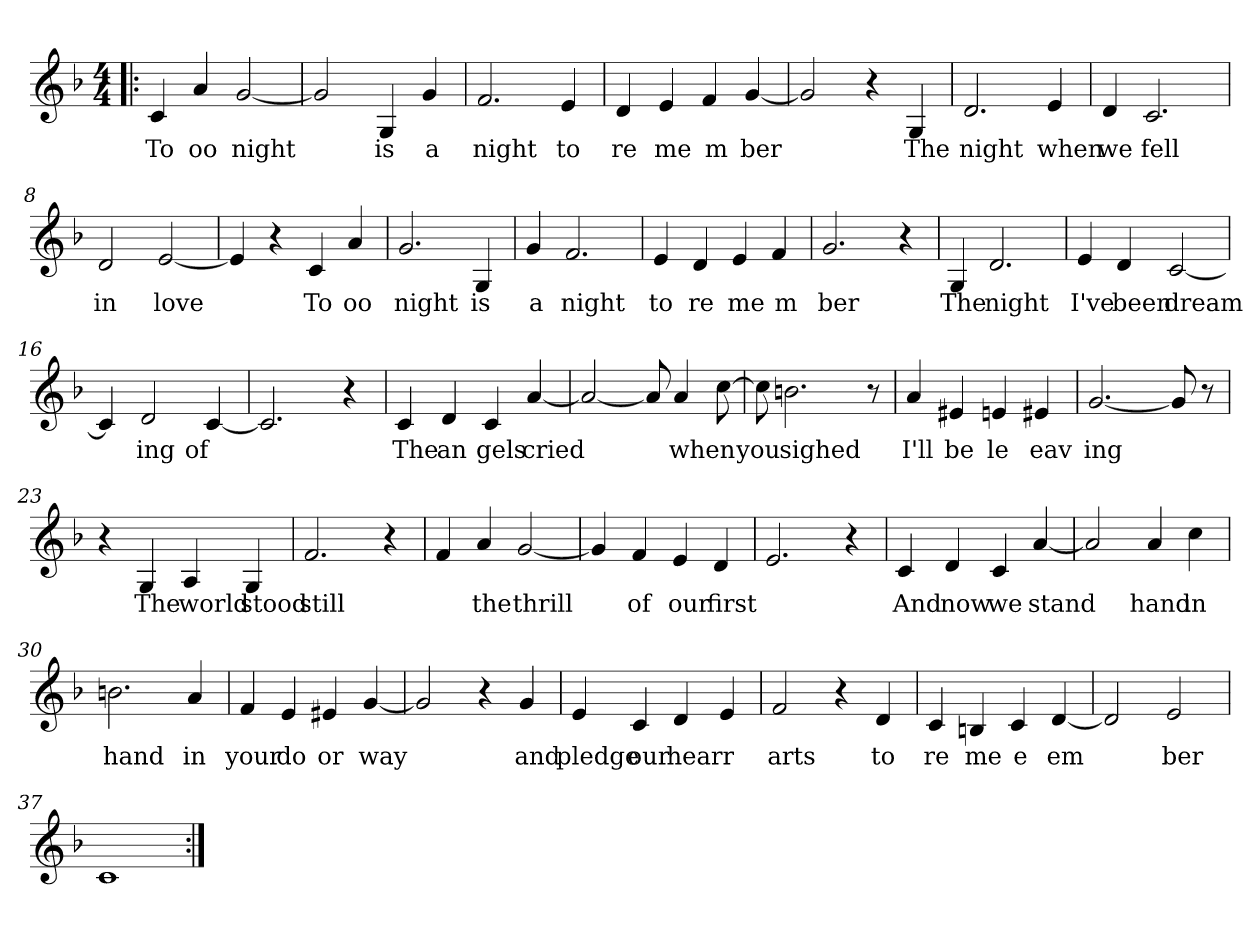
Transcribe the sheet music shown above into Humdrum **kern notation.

**kern	**text
*part1	*part1
*staff1	*staff1
*clefG2	*
*k[b-]	*
*F:	*
*M4/4	*
=1!|:	=1!|:
!	!LO:LY:b
4c/	To
!	!LO:LY:b
4a/	oo
!	!LO:LY:b
[2g/	night
=2	=2
2g/]	.
!	!LO:LY:b
4G/	is
!	!LO:LY:b
4g/	a
=3	=3
!	!LO:LY:b
2.f/	night
!	!LO:LY:b
4e/	to
=4	=4
!	!LO:LY:b
4d/	re
!	!LO:LY:b
4e/	me
!	!LO:LY:b
4f/	m
!	!LO:LY:b
[4g/	ber
=5	=5
2g/]	.
4r	.
!	!LO:LY:b
4G/	The
=6	=6
!	!LO:LY:b
2.d/	night
!	!LO:LY:b
4e/	when
!!LO:LB:g=z
=7	=7
!	!LO:LY:b
4d/	we
!	!LO:LY:b
2.c/	fell
=8	=8
!	!LO:LY:b
2d/	in
!	!LO:LY:b
[2e/	love
=9	=9
4e/]	.
4r	.
!	!LO:LY:b
4c/	To
!	!LO:LY:b
4a/	oo
=10	=10
!	!LO:LY:b
2.g/	night
!	!LO:LY:b
4G/	is
=11	=11
!	!LO:LY:b
4g/	a
!	!LO:LY:b
2.f/	night
=12	=12
!	!LO:LY:b
4e/	to
!	!LO:LY:b
4d/	re
!	!LO:LY:b
4e/	me
!	!LO:LY:b
4f/	m
=13	=13
!	!LO:LY:b
2.g/	ber
4r	.
!!LO:LB:g=z
=14	=14
!	!LO:LY:b
4G/	The
!	!LO:LY:b
2.d/	night
=15	=15
!	!LO:LY:b
4e/	I've
!	!LO:LY:b
4d/	been
!	!LO:LY:b
[2c/	dream
=16	=16
4c/]	.
!	!LO:LY:b
2d/	ing
!	!LO:LY:b
[4c/	of
=17	=17
2.c/]	.
4r	.
=18	=18
!	!LO:LY:b
4c/	The
!	!LO:LY:b
4d/	an
!	!LO:LY:b
4c/	gels
!	!LO:LY:b
[4a/	cried
=19	=19
2a/_	.
8a/]	.
!	!LO:LY:b
4a/	when
[8cc\	.
!!LO:LB:g=z
=20	=20
!	!LO:LY:b
8cc\]	you
!	!LO:LY:b
2.bn\	sighed
8r	.
=21	=21
!	!LO:LY:b
4a/	I'll
!	!LO:LY:b
4e#X/	be
!	!LO:LY:b
4en/	le
!	!LO:LY:b
4e#X/	eav
=22	=22
!	!LO:LY:b
[2.g/	ing
8g/]	.
8r	.
=23	=23
4r	.
!	!LO:LY:b
4G/	The
!	!LO:LY:b
4A/	world
!	!LO:LY:b
4G/	stood
=24	=24
!	!LO:LY:b
2.f/	still
!	!LO:LY:b
4r	at
=25	=25
4f/	.
!	!LO:LY:b
4a/	the
!	!LO:LY:b
[2g/	thrill
!!LO:LB:g=z
=26	=26
4g/]	.
!	!LO:LY:b
4f/	of
!	!LO:LY:b
4e/	our
!	!LO:LY:b
4d/	first
=27	=27
2.e/	.
4r	.
=28	=28
!	!LO:LY:b
4c/	And
!	!LO:LY:b
4d/	now
!	!LO:LY:b
4c/	we
!	!LO:LY:b
[4a/	stand
=29	=29
2a/]	.
!	!LO:LY:b
4a/	hand
!	!LO:LY:b
4cc\	in
=30	=30
!	!LO:LY:b
2.bn\	hand
!	!LO:LY:b
4a/	in
=31	=31
!	!LO:LY:b
4f/	your
!	!LO:LY:b
4e/	do
!	!LO:LY:b
4e#X/	or
!	!LO:LY:b
[4g/	way
!!LO:LB:g=z
=32	=32
2g/]	.
4r	.
!	!LO:LY:b
4g/	and
=33	=33
!	!LO:LY:b
4e/	pledge
!	!LO:LY:b
4c/	our
!	!LO:LY:b
4d/	hear
!	!LO:LY:b
4e/	r
=34	=34
!	!LO:LY:b
2f/	arts
4r	.
!	!LO:LY:b
4d/	to
=35	=35
!	!LO:LY:b
4c/	re
!	!LO:LY:b
4Bn/	me
!	!LO:LY:b
4c/	e
!	!LO:LY:b
[4d/	em
=36	=36
2d/]	.
!	!LO:LY:b
2e/	ber
=37	=37
1c	.
=:|!	=:|!
*-	*-
